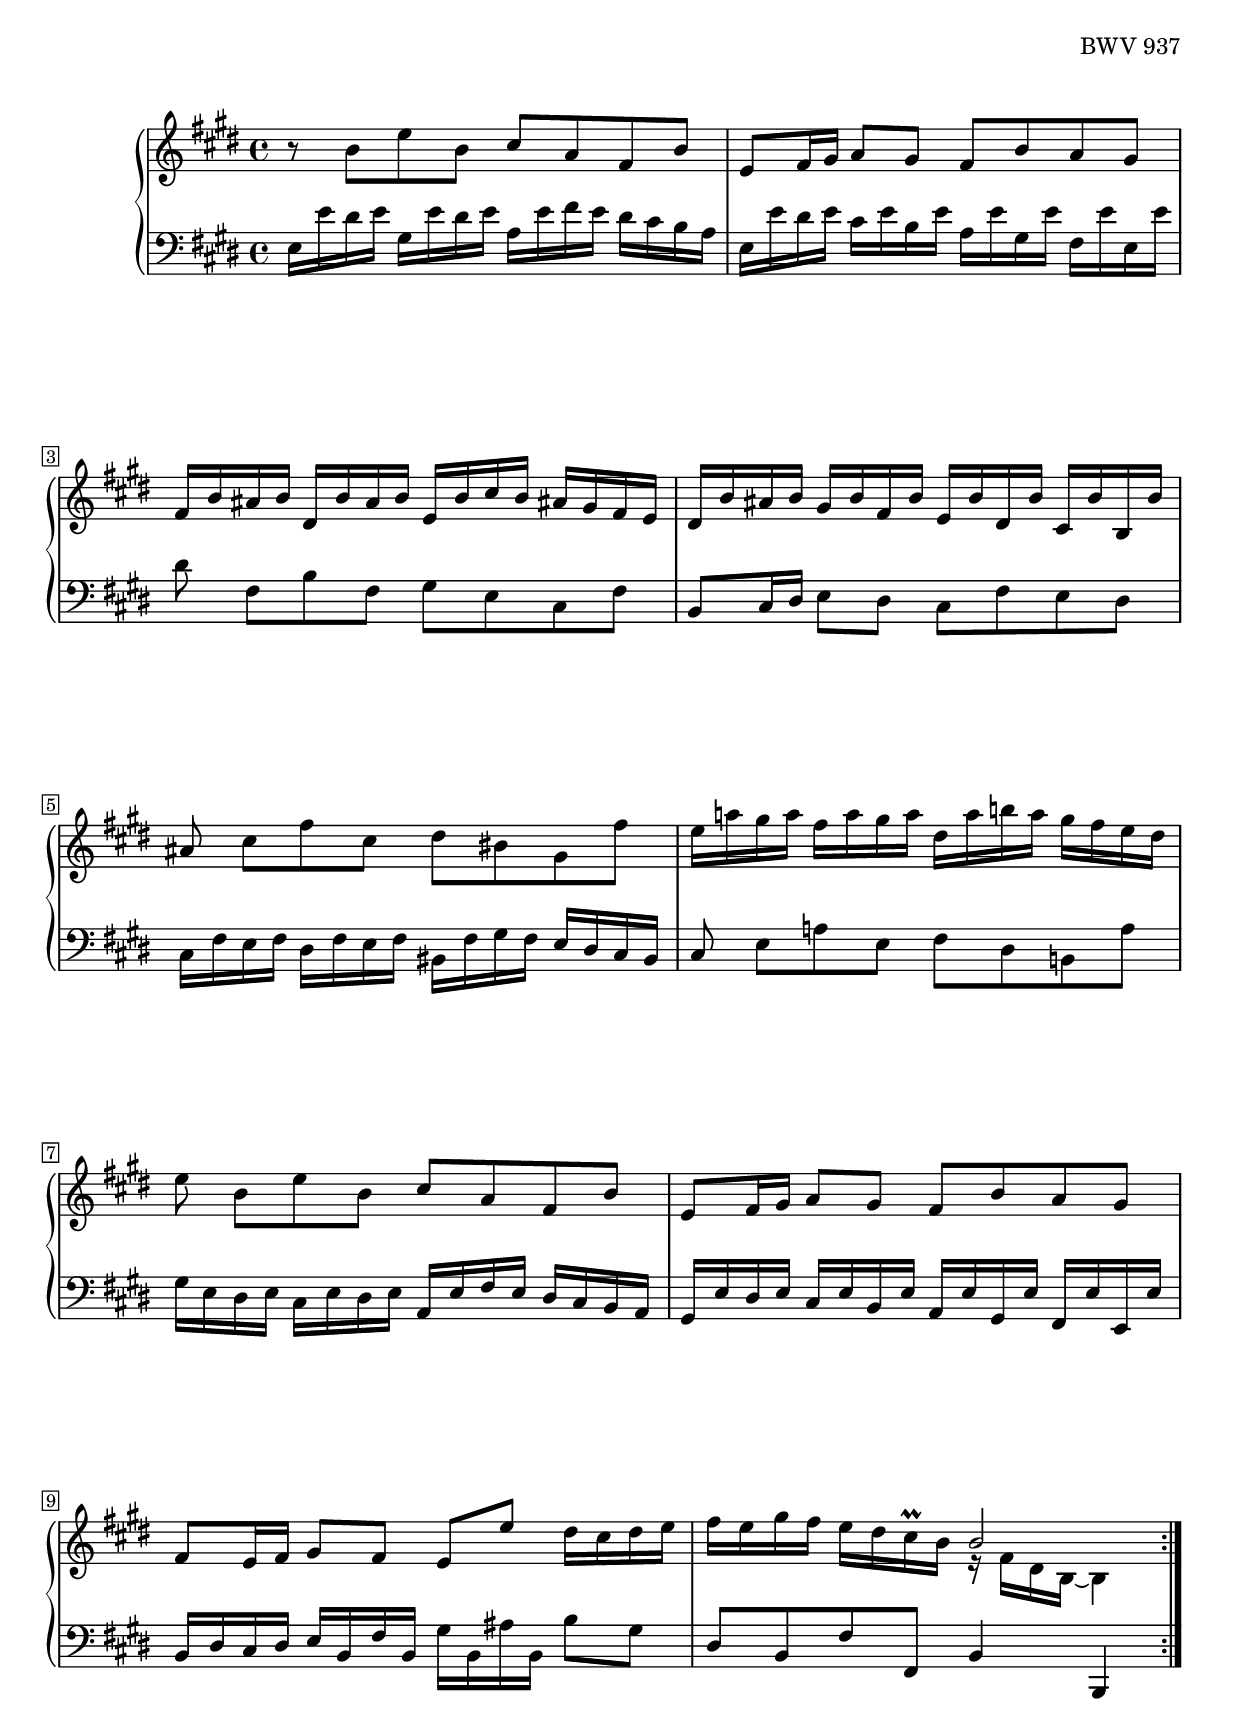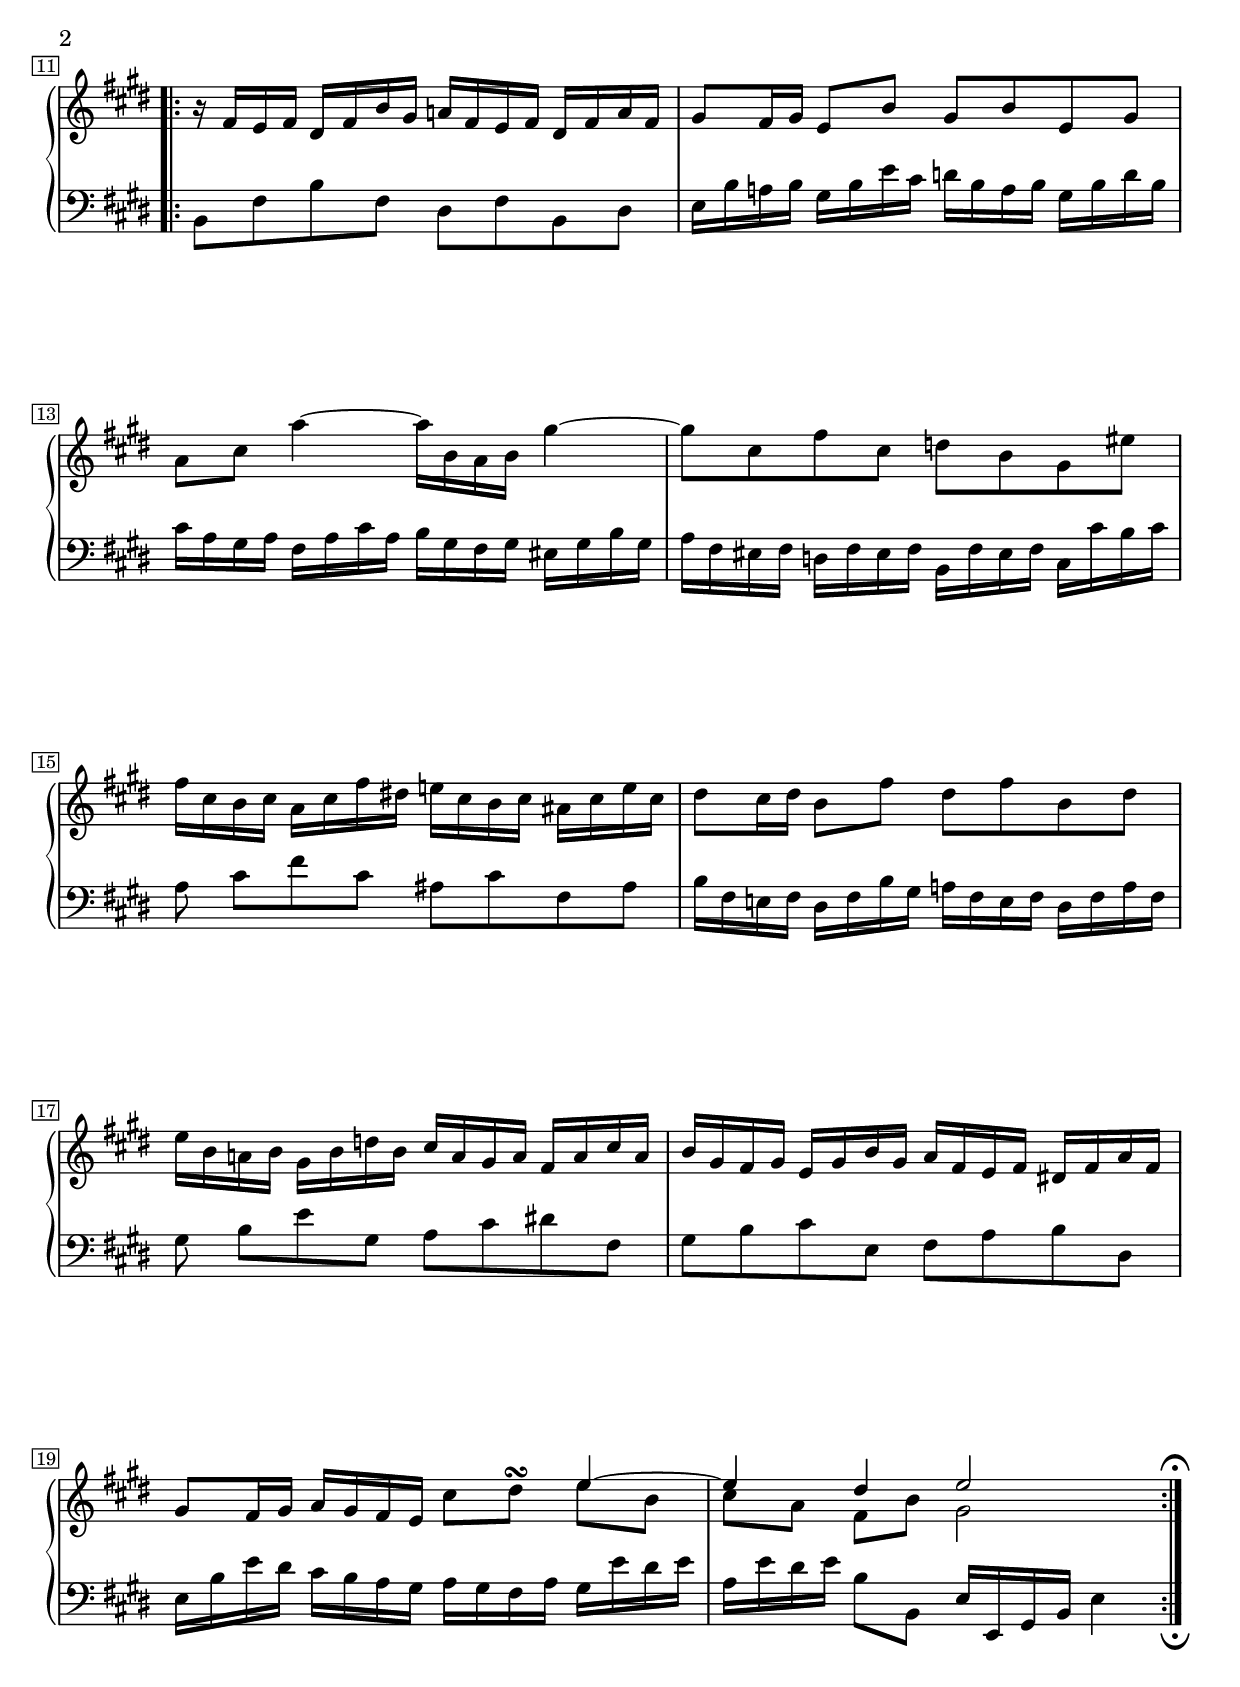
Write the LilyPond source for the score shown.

Global = {
  \key e \major
  \time 4/4
  \include "./global.ly"
}

Sopran = \context Voice = "one" \relative c'' {
  \voiceOne
  \override Rest.staff-position = #0
  \stemNeutral
  \repeat volta 2 {
  %1
  | r8 b[ e b] \stemUp cis[ a fis b]
  | e,[ fis16 gis] a8 gis fis[ b a gis]
  | fis16[ b ais b] dis,[ b' ais b] e,[ b' cis b] ais![ gis fis e]
  | dis[ b' ais b] gis[ b fis b] e,[ b' dis, b'] cis,[ b' b, b']
  %5
  | ais8 \stemDown cis[ fis cis] dis[ bis gis fis']
  | e16[ a! gis a] fis[ a gis a] dis,[ a' b! a] gis[ fis e dis]
  | e8 b[ e b] \stemUp cis[ a fis b]
  | e,[ fis16 gis] a8[ gis] fis[ b a gis]
  | \stemNeutral fis[ e16 fis] gis8[ fis] e[ e'] dis16[ cis dis e]
  %10
  | fis[ e gis fis] e[ dis cis^\prall b] \stemUp b2
  }
  \pageBreak
  \repeat volta 2 {
  | r16 fis[ e fis] dis[ fis b gis] a![ fis e fis] dis[ fis a fis]
  | gis8[ fis16 gis] e8[ b'] gis[ b e, gis]
  | \stemNeutral a[ cis] a'4~ a16[ b, a b] gis'4~
  | gis8[ cis, fis cis] d![ b gis eis']
  %15
  | fis16[ cis b cis] a[ cis fis dis] e![ cis b cis] ais[ cis e cis]
  | dis8[ cis16 dis] b8[ fis'] dis[ fis b, dis]
  | e16[ b a! b] gis[ b d! b] cis[ a gis a] fis[ a cis a]
  | b[ gis fis gis] e[ gis b gis] a[ fis e fis] dis![ fis a fis]
  | gis8[ fis16 gis] a[ gis fis e] cis'8[ dis\turn] \stemUp e4~
  %20
  | e dis e2
    \override Score.TextMark.self-alignment-X = #CENTER
    \textEndMark \markup { \musicglyph "scripts.ufermata" }
  }
}

Alto = \context Voice = "two" \relative c' {
  \voiceTwo
  \override Rest.staff-position = #0
  \stemDown
  \repeat volta 2 {
  %1
  | s1*9
  %10
  | s2 \stemDown e16\rest fis[ dis b~] b4
  }
  \repeat volta 2 {
  | s1*8
  %19
  | s2. e'8[ b]
  %20
  | cis[ a] fis[ b] gis2
  }
}

Bass = \context Voice = "four" \relative c {
  \voiceFour
  \override Rest.staff-position = #0
  \stemNeutral
  \repeat volta 2 {
  %1
  | e16[ e' dis e] gis,[ e' dis e] a,[ e' fis e] dis[ cis b a]
  | e[ e' dis e] cis[ e b e] a,[ e' gis, e'] fis,[ e' e, e']
  | dis8 fis,[ b fis] gis[ e cis fis]
  | b,8[ cis16 dis] e8[ dis] cis[ fis e dis]
  %5
  | cis16[ fis e fis] dis[ fis e fis] bis,[ fis' gis fis] e[ dis cis bis]
  | cis8 e[ a! e] fis[ dis b! a']
  | gis16[ e dis e] cis[ e dis e] a,[ e' fis e] dis[ cis b a]
  | gis[ e' dis e] cis[ e b e] a,[ e' gis, e'] fis,[ e' e, e']
  | b[ dis cis dis] e[ b fis' b,] gis'[ b, ais' b,] b'8[ gis]
  %10
  | dis[ b fis' fis,] b4 b,
  }
  \repeat volta 2 {
  | b'8[ fis' b fis] dis[ fis b, dis]
  | e16[ b' a! b] gis[ b e cis] d![ b a b] gis[ b d b]
  | cis[ a gis a] fis[ a cis a] b[ gis fis gis] eis[ gis b gis]
  | a[ fis eis fis] d![ fis eis fis] b,[ fis' eis fis] cis[ cis' b cis]
  %15
  | a8 cis[ fis cis] ais[ cis fis, ais]
  | b16[ fis e! fis] dis[ fis b gis] a![ fis e fis] dis[ fis a fis]
  | gis8 b[ e gis,] a[ cis dis! fis,]
  | gis[ b cis e,] fis[ a b dis,]
  | e16[ b' e dis] cis[ b a gis] a[ gis fis a] gis[ e' dis e]
  %20
  | a,[ e' dis e] b8[ b,] e16[ e, gis b] e4
    \tweak direction #DOWN
    \textEndMark \markup { \musicglyph "scripts.dfermata" }
  }
  \fine
}

\score {
  \new PianoStaff
  <<
    \accidentalStyle Score.piano
    \context Staff = "upper" <<
      \set Staff.midiInstrument = #"acoustic grand"
      \Global
      \clef treble
      \Sopran
      \Alto
    >>
    \context Staff = "lower" <<
      \set Staff.midiInstrument = #"acoustic grand"
      \Global
      \clef bass
      \Bass
    >>
  >>
  \header {
    composer = "Johann Sebastian Bach"
    opus = "BWV 937"
    title = \markup { "5. Kleines Präludium E-Dur" }
  }
  \layout {
    \context {
      \PianoStaff
      % More space between staves in the same PianoStaff
      %\override StaffGrouper.staff-staff-spacing.minimum-distance = 12
      \override TextScript.font-shape = #'italic
    }
  }
  \midi {
    \tempo 4 = 100
  }
}
